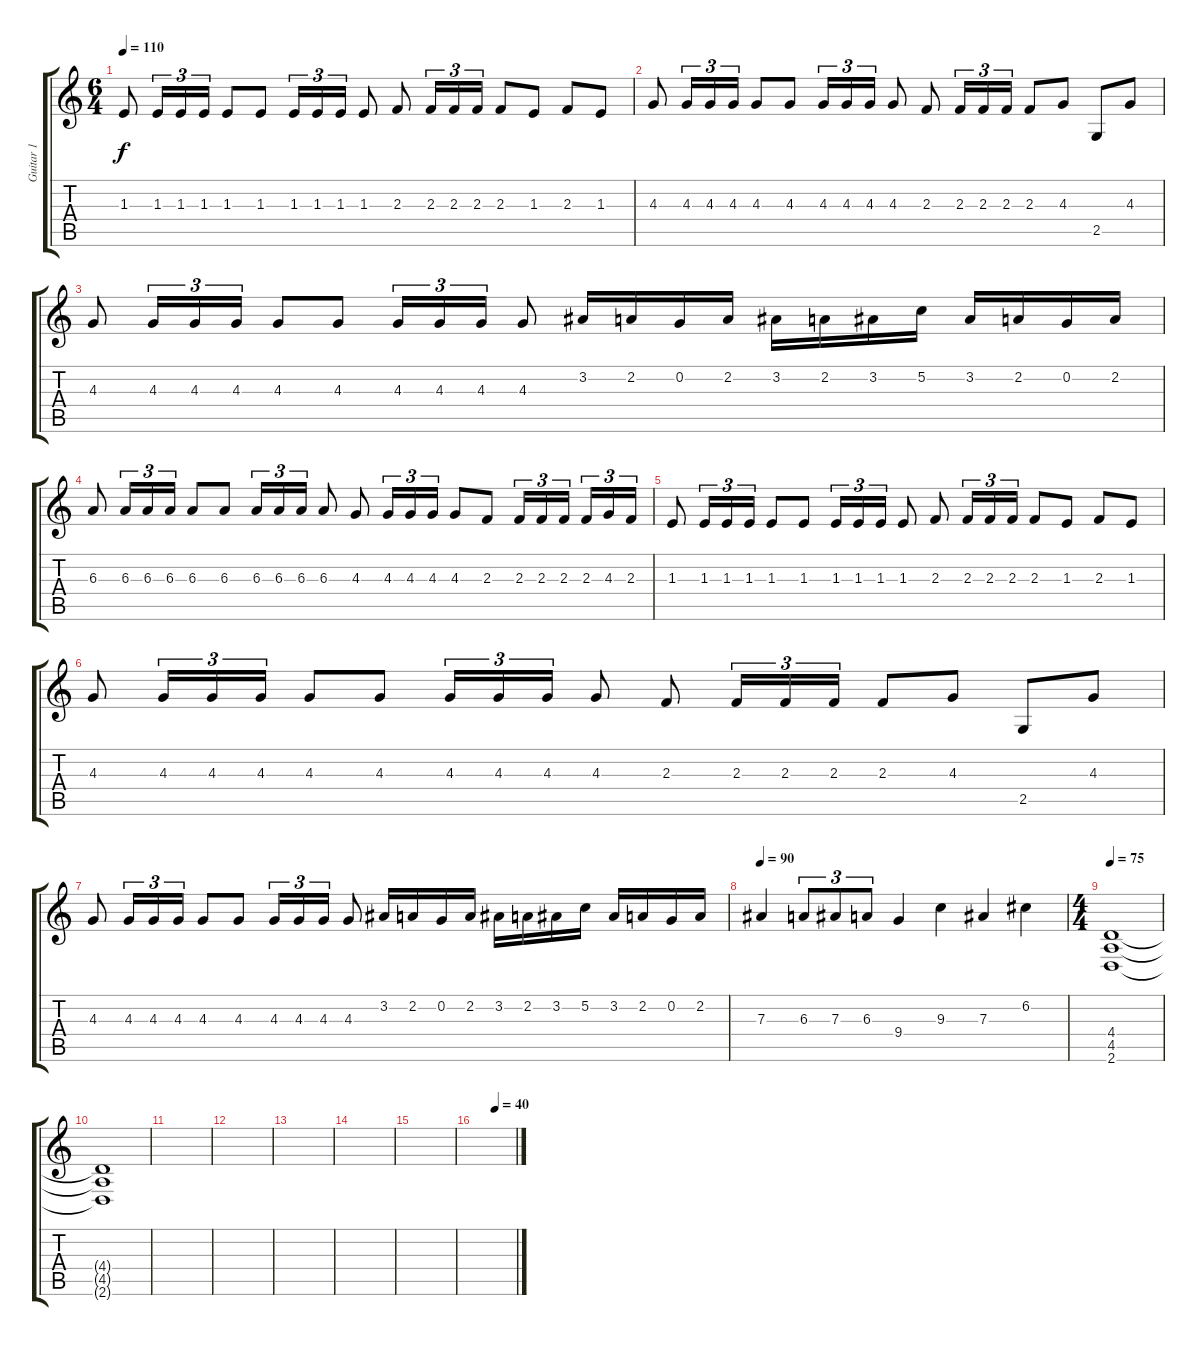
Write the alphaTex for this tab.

\track ("Guitar 1" "Guitar 1") {instrument distortionguitar}
\staff {score tabs}
\tuning (C4 G3 Eb3 Bb2 F2 C2) {hide}
\ts (6 4)
\tempo 110
\clef g2
\ks c
1.3.8{dy f} 1.3.16{tu (3 2)} 1.3.16{tu (3 2)} 1.3.16{tu (3 2)} 1.3.8 1.3.8 1.3.16{tu (3 2)} 1.3.16{tu (3 2)} 1.3.16{tu (3 2)} 1.3.8 2.3.8 2.3.16{tu (3 2)} 2.3.16{tu (3 2)} 2.3.16{tu (3 2)} 2.3.8 1.3.8 2.3.8 1.3.8 |
4.3.8 4.3.16{tu (3 2)} 4.3.16{tu (3 2)} 4.3.16{tu (3 2)} 4.3.8 4.3.8 4.3.16{tu (3 2)} 4.3.16{tu (3 2)} 4.3.16{tu (3 2)} 4.3.8 2.3.8 2.3.16{tu (3 2)} 2.3.16{tu (3 2)} 2.3.16{tu (3 2)} 2.3.8 4.3.8 2.5.8 4.3.8 |
4.3.8 4.3.16{tu (3 2)} 4.3.16{tu (3 2)} 4.3.16{tu (3 2)} 4.3.8 4.3.8 4.3.16{tu (3 2)} 4.3.16{tu (3 2)} 4.3.16{tu (3 2)} 4.3.8 3.2.16 2.2.16 0.2.16 2.2.16 3.2.16 2.2.16 3.2.16 5.2.16 3.2.16 2.2.16 0.2.16 2.2.16 |
6.3.8 6.3.16{tu (3 2)} 6.3.16{tu (3 2)} 6.3.16{tu (3 2)} 6.3.8 6.3.8 6.3.16{tu (3 2)} 6.3.16{tu (3 2)} 6.3.16{tu (3 2)} 6.3.8 4.3.8 4.3.16{tu (3 2)} 4.3.16{tu (3 2)} 4.3.16{tu (3 2)} 4.3.8 2.3.8 2.3.16{tu (3 2)} 2.3.16{tu (3 2)} 2.3.16{tu (3 2)} 2.3.16{tu (3 2)} 4.3.16{tu (3 2)} 2.3.16{tu (3 2)} |
1.3.8 1.3.16{tu (3 2)} 1.3.16{tu (3 2)} 1.3.16{tu (3 2)} 1.3.8 1.3.8 1.3.16{tu (3 2)} 1.3.16{tu (3 2)} 1.3.16{tu (3 2)} 1.3.8 2.3.8 2.3.16{tu (3 2)} 2.3.16{tu (3 2)} 2.3.16{tu (3 2)} 2.3.8 1.3.8 2.3.8 1.3.8 |
4.3.8 4.3.16{tu (3 2)} 4.3.16{tu (3 2)} 4.3.16{tu (3 2)} 4.3.8 4.3.8 4.3.16{tu (3 2)} 4.3.16{tu (3 2)} 4.3.16{tu (3 2)} 4.3.8 2.3.8 2.3.16{tu (3 2)} 2.3.16{tu (3 2)} 2.3.16{tu (3 2)} 2.3.8 4.3.8 2.5.8 4.3.8 |
4.3.8 4.3.16{tu (3 2)} 4.3.16{tu (3 2)} 4.3.16{tu (3 2)} 4.3.8 4.3.8 4.3.16{tu (3 2)} 4.3.16{tu (3 2)} 4.3.16{tu (3 2)} 4.3.8 3.2.16 2.2.16 0.2.16 2.2.16 3.2.16 2.2.16 3.2.16 5.2.16 3.2.16 2.2.16 0.2.16 2.2.16 |
\tempo 130
\tempo 90
7.3.4 6.3.8{tu (3 2)} 7.3.8{tu (3 2)} 6.3.8{tu (3 2)} 9.4.4 9.3.4 7.3.4 6.2.4 |
\ts (4 4)
\tempo 75
(4.4 4.5 2.6).1 |
(4.4{t} 4.5{t} 2.6{t}).1{volume 2} |
|
|
|
|
|
\tempo (40 0.5)
